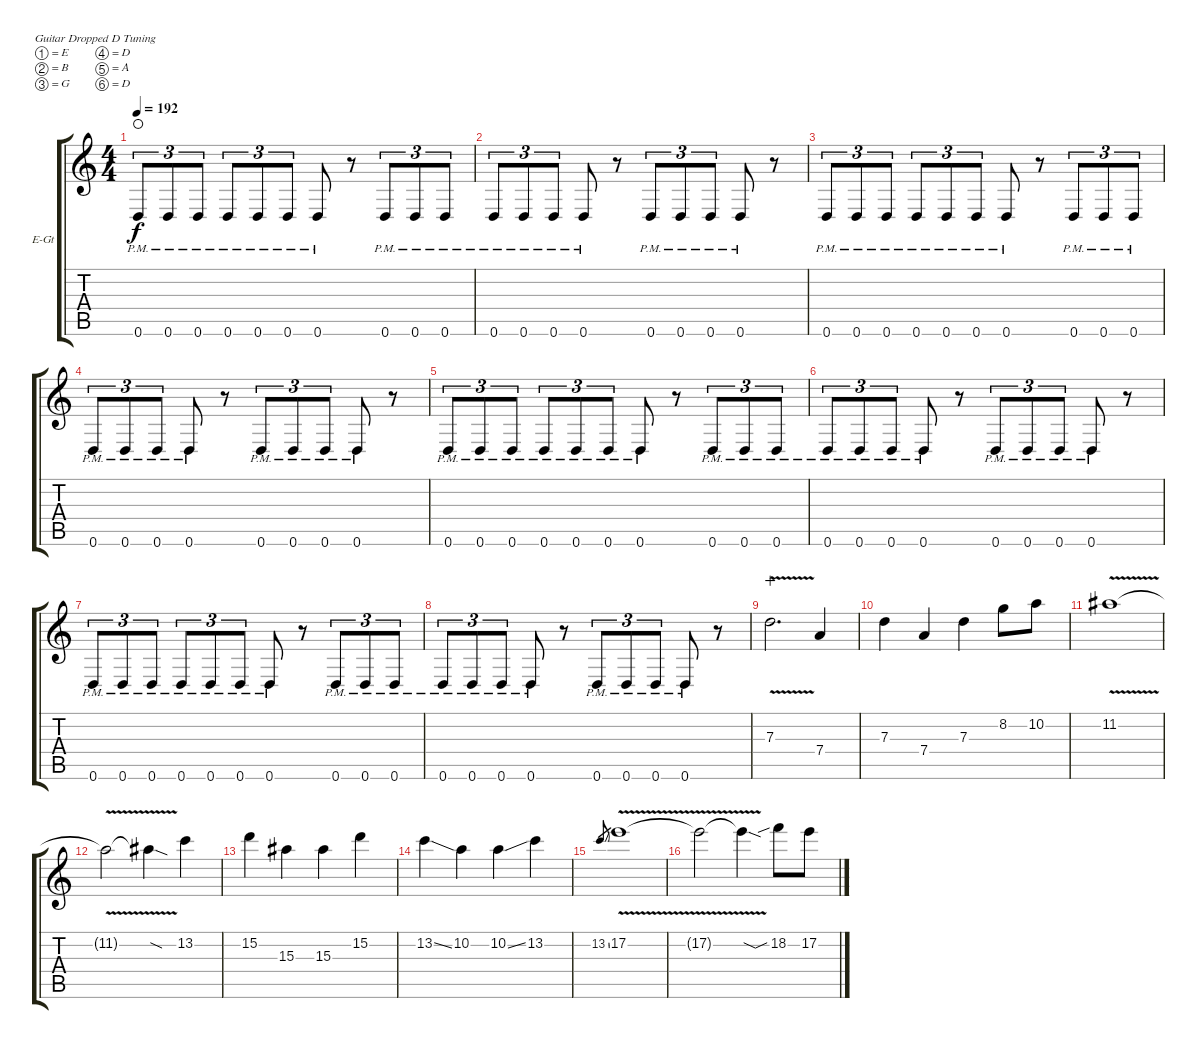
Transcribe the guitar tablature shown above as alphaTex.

\defaultSystemsLayout 4
\bracketExtendMode groupsimilarinstruments
\firstSystemTrackNameOrientation horizontal
\otherSystemsTrackNameOrientation horizontal
\track ("Electric Guitar" "E-Gt") {instrument distortionguitar}
\staff {score tabs}
\tuning (E4 B3 G3 D3 A2 D2)
\ts (4 4)
\tempo 192
\clef g2
\scale
0.389758
\ks c
0.6{pm}.8{tu (3 2) dy f instrument distortionguitar waho} 0.6{pm}.8{tu (3 2)} 0.6{pm}.8{tu (3 2)} 0.6{pm}.8{tu (3 2)} 0.6{pm}.8{tu (3 2)} 0.6{pm}.8{tu (3 2)} 0.6{pm}.8 r.8 0.6{pm}.8{tu (3 2)} 0.6{pm}.8{tu (3 2)} 0.6{pm}.8{tu (3 2)} |
\scale
0.29872 0.6{pm}.8{tu (3 2)} 0.6{pm}.8{tu (3 2)} 0.6{pm}.8{tu (3 2)} 0.6{pm}.8 r.8 0.6{pm}.8{tu (3 2)} 0.6{pm}.8{tu (3 2)} 0.6{pm}.8{tu (3 2)} 0.6{pm}.8 r.8 |
\scale
0.311522 0.6{pm}.8{tu (3 2)} 0.6{pm}.8{tu (3 2)} 0.6{pm}.8{tu (3 2)} 0.6{pm}.8{tu (3 2)} 0.6{pm}.8{tu (3 2)} 0.6{pm}.8{tu (3 2)} 0.6{pm}.8 r.8 0.6{pm}.8{tu (3 2)} 0.6{pm}.8{tu (3 2)} 0.6{pm}.8{tu (3 2)} |
\scale
0.328638 0.6{pm}.8{tu (3 2)} 0.6{pm}.8{tu (3 2)} 0.6{pm}.8{tu (3 2)} 0.6{pm}.8 r.8 0.6{pm}.8{tu (3 2)} 0.6{pm}.8{tu (3 2)} 0.6{pm}.8{tu (3 2)} 0.6{pm}.8 r.8 |
\scale
0.342723 0.6{pm}.8{tu (3 2)} 0.6{pm}.8{tu (3 2)} 0.6{pm}.8{tu (3 2)} 0.6{pm}.8{tu (3 2)} 0.6{pm}.8{tu (3 2)} 0.6{pm}.8{tu (3 2)} 0.6{pm}.8 r.8 0.6{pm}.8{tu (3 2)} 0.6{pm}.8{tu (3 2)} 0.6{pm}.8{tu (3 2)} |
\scale
0.328638 0.6{pm}.8{tu (3 2)} 0.6{pm}.8{tu (3 2)} 0.6{pm}.8{tu (3 2)} 0.6{pm}.8 r.8 0.6{pm}.8{tu (3 2)} 0.6{pm}.8{tu (3 2)} 0.6{pm}.8{tu (3 2)} 0.6{pm}.8 r.8 |
\scale
0.446029 0.6{pm}.8{tu (3 2)} 0.6{pm}.8{tu (3 2)} 0.6{pm}.8{tu (3 2)} 0.6{pm}.8{tu (3 2)} 0.6{pm}.8{tu (3 2)} 0.6{pm}.8{tu (3 2)} 0.6{pm}.8 r.8 0.6{pm}.8{tu (3 2)} 0.6{pm}.8{tu (3 2)} 0.6{pm}.8{tu (3 2)} |
\scale
0.427699 0.6{pm}.8{tu (3 2)} 0.6{pm}.8{tu (3 2)} 0.6{pm}.8{tu (3 2)} 0.6{pm}.8 r.8 0.6{pm}.8{tu (3 2)} 0.6{pm}.8{tu (3 2)} 0.6{pm}.8{tu (3 2)} 0.6{pm}.8 r.8 |
\scale
0.250292 7.3{v}.2{d wahc} 7.4.4 |
\scale
0.426731 7.3.4 7.4.4 7.3.4 8.2.8 10.2.8 |
\scale
0.15942 11.2{v}.1 |
\scale
0.290271 11.2{v t}.2 11.2{v sod t}.4 13.2.4 |
\scale
0.294707 15.2.4 15.3.4 15.3.4 15.2.4 |
\scale
0.378294 13.2{ss}.4 10.2.4 10.2{ss}.4 13.2.4 |
\scale
0.242365 13.2{ss}.8{gr} 17.2{v}.1 |
\scale
0.418079 17.2{v t}.2 17.2{v sod t}.4 18.2{sib}.8 17.2.8
